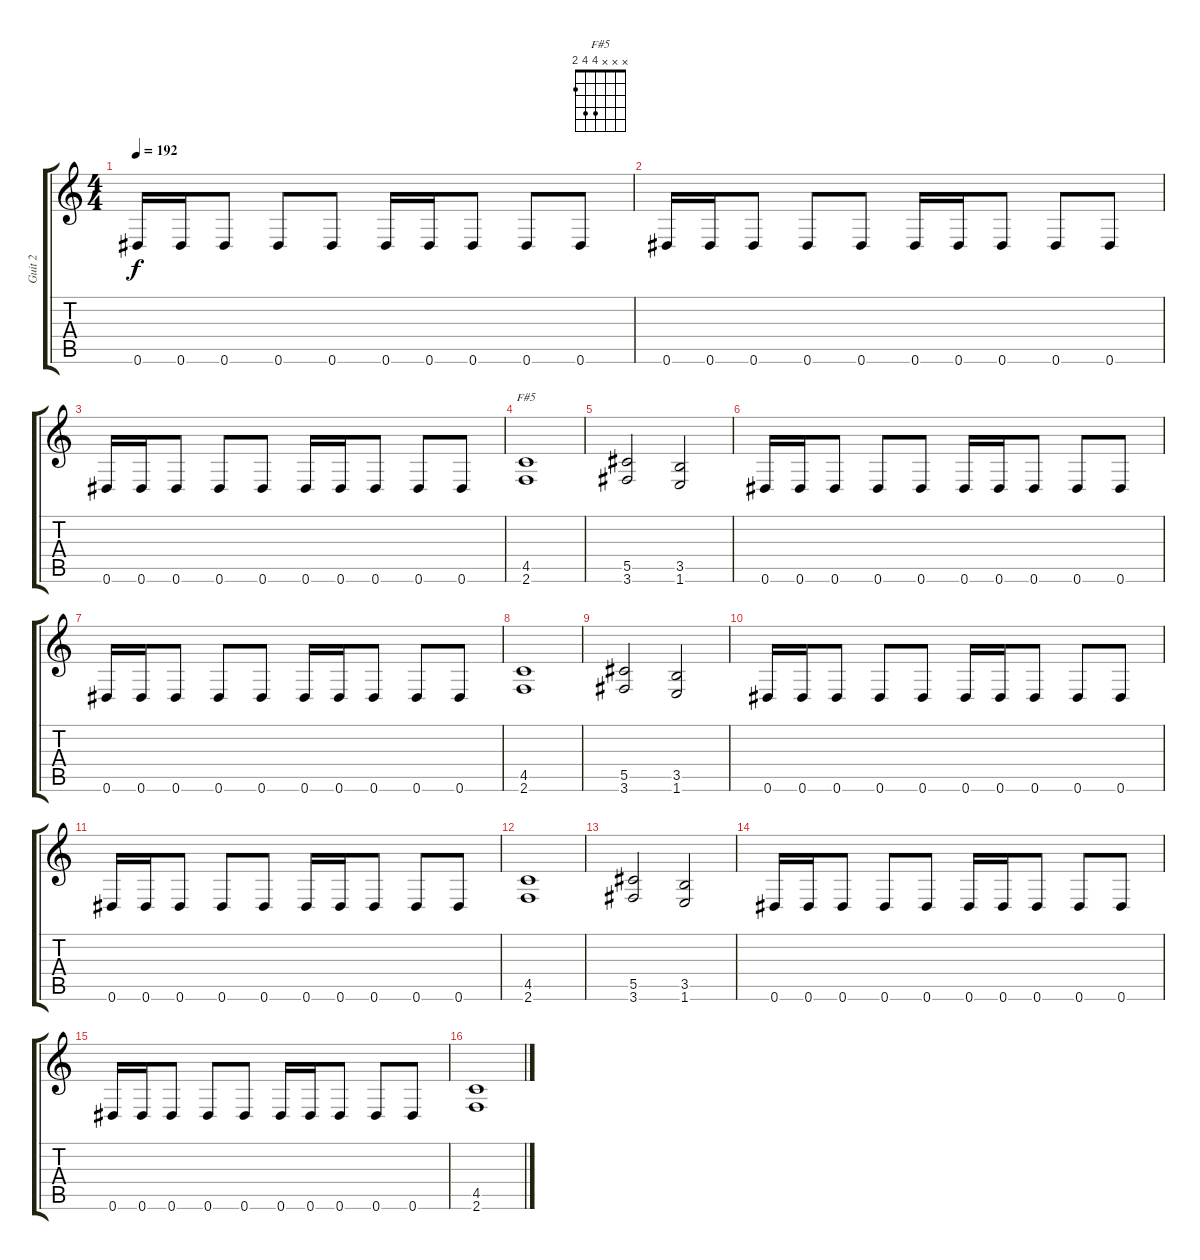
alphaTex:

\track ("Guit 2" "Guit 2") {instrument distortionguitar}
\staff {score tabs}
\tuning (Eb4 Bb3 Gb3 Db3 Ab2 Eb2) {hide}
\chord ("F#5" x x x 4 4 2)
\ts (4 4)
\tempo 192
\clef g2
\ks c
0.6.16{dy f} 0.6.16 0.6.8 0.6.8 0.6.8 0.6.16 0.6.16 0.6.8 0.6.8 0.6.8 |
0.6.16 0.6.16 0.6.8 0.6.8 0.6.8 0.6.16 0.6.16 0.6.8 0.6.8 0.6.8 |
0.6.16 0.6.16 0.6.8 0.6.8 0.6.8 0.6.16 0.6.16 0.6.8 0.6.8 0.6.8 |
(4.5 2.6).1{ch "F#5"} |
(5.5 3.6).2 (3.5 1.6).2 |
0.6.16 0.6.16 0.6.8 0.6.8 0.6.8 0.6.16 0.6.16 0.6.8 0.6.8 0.6.8 |
0.6.16 0.6.16 0.6.8 0.6.8 0.6.8 0.6.16 0.6.16 0.6.8 0.6.8 0.6.8 |
(4.5 2.6).1 |
(5.5 3.6).2 (3.5 1.6).2 |
0.6.16 0.6.16 0.6.8 0.6.8 0.6.8 0.6.16 0.6.16 0.6.8 0.6.8 0.6.8 |
0.6.16 0.6.16 0.6.8 0.6.8 0.6.8 0.6.16 0.6.16 0.6.8 0.6.8 0.6.8 |
(4.5 2.6).1 |
(5.5 3.6).2 (3.5 1.6).2 |
0.6.16 0.6.16 0.6.8 0.6.8 0.6.8 0.6.16 0.6.16 0.6.8 0.6.8 0.6.8 |
0.6.16 0.6.16 0.6.8 0.6.8 0.6.8 0.6.16 0.6.16 0.6.8 0.6.8 0.6.8 |
(4.5 2.6).1
